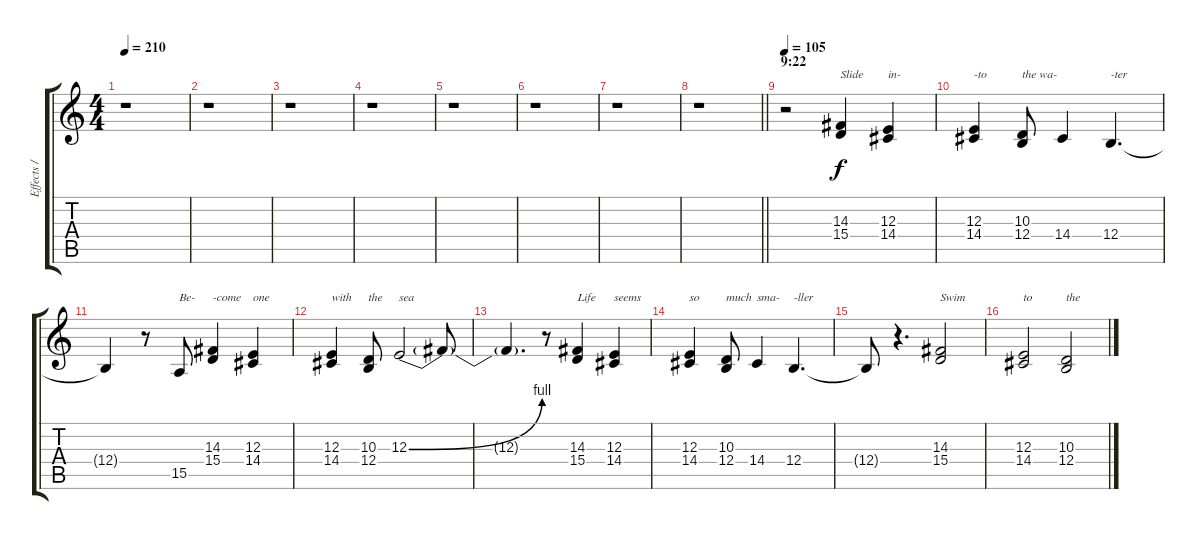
\track ("Effects / Vocals / Add'l Guitar" "Effects / ") {instrument pad3polysynth}
\staff {score tabs}
\tuning (Db4 Ab3 E3 B2 Gb2 Db2) {hide}
\ts (4 4)
\tempo 210
\clef g2
\ks c
r.1{dy f} |
r.1 |
r.1 |
r.1 |
r.1 |
r.1 |
r.1 |
\barLineRight lightlight
r.1 |
\section ("" "9:22")
\tempo 105
r.2{volume 16 instrument pad3polysynth} (14.3 15.4).4{txt "Slide"} (12.3 14.4).4{txt "in-"} |
(12.3 14.4).4{txt "-to"} (10.3 12.4).8{txt "the wa-"} 14.4.4 12.4.4{d txt "-ter"} |
12.4{t}.4 r.8 15.5.8{txt "Be-"} (14.3 15.4).4{txt "-come"} (12.3 14.4).4{txt "one"} |
(12.3 14.4).4{txt "with"} (10.3 12.4).8{txt "the"} 12.3{be (bend 0 0 60 4)}.2{txt "sea"} 12.3{t}.8 |
12.3{t}.4{d} r.8 (14.3 15.4).4{txt "Life"} (12.3 14.4).4{txt "seems"} |
(12.3 14.4).4{txt "so"} (10.3 12.4).8{txt "much"} 14.4.4{txt "sma-"} 12.4.4{d txt "-ller"} |
12.4{t}.8 r.4{d} (14.3 15.4).2{txt "Swim"} |
(12.3 14.4).2{txt "to"} (10.3 12.4).2{txt "the"}
